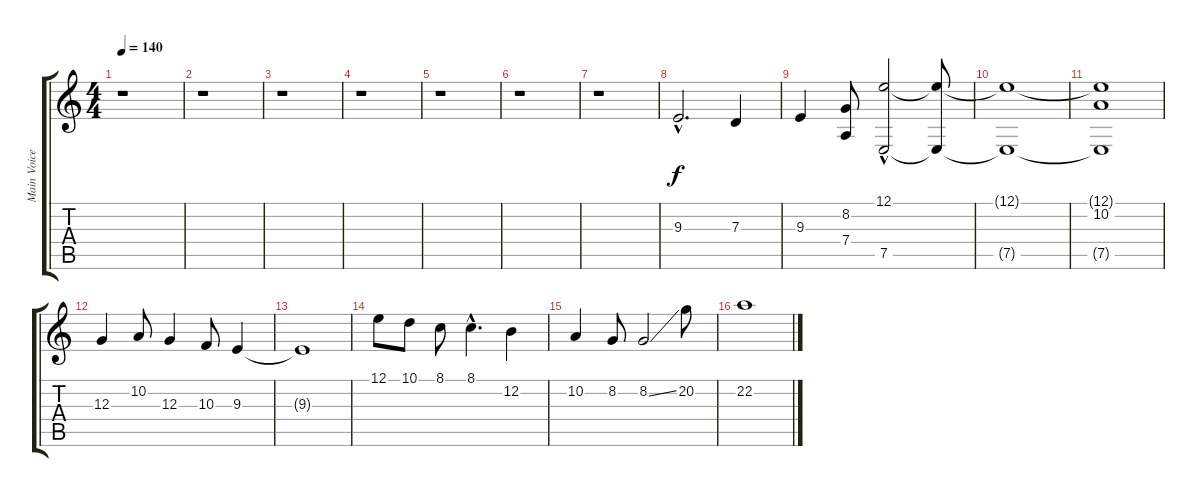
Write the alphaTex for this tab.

\track ("Main Voices" "Main Voice") {instrument lead6voice}
\staff {score tabs}
\tuning (E4 B3 G3 D3 A2 E2) {hide}
\ts (4 4)
\tempo 140
\clef g2
\ks c
r.1{dy f} |
r.1 |
r.1 |
r.1 |
r.1 |
r.1 |
r.1 |
9.3{hac}.2{d volume 10 balance 0 instrument lead6voice} 7.3.4 |
9.3.4 (8.2 7.4).8 (12.1{hac} 7.5).2 (12.1{t} 7.5{t}).8 |
(12.1{t} 7.5{t}).1 |
(12.1{t} 10.2 7.5{t}).1{volume 10 balance 0} |
12.3.4 10.2.8 12.3.4 10.3.8 9.3.4 |
9.3{t}.1 |
12.1.8 10.1.8 8.1.8 8.1{hac}.4{d} 12.2.4 |
10.2.4 8.2.8 8.2{ss}.2 20.2.8 |
22.2.1
